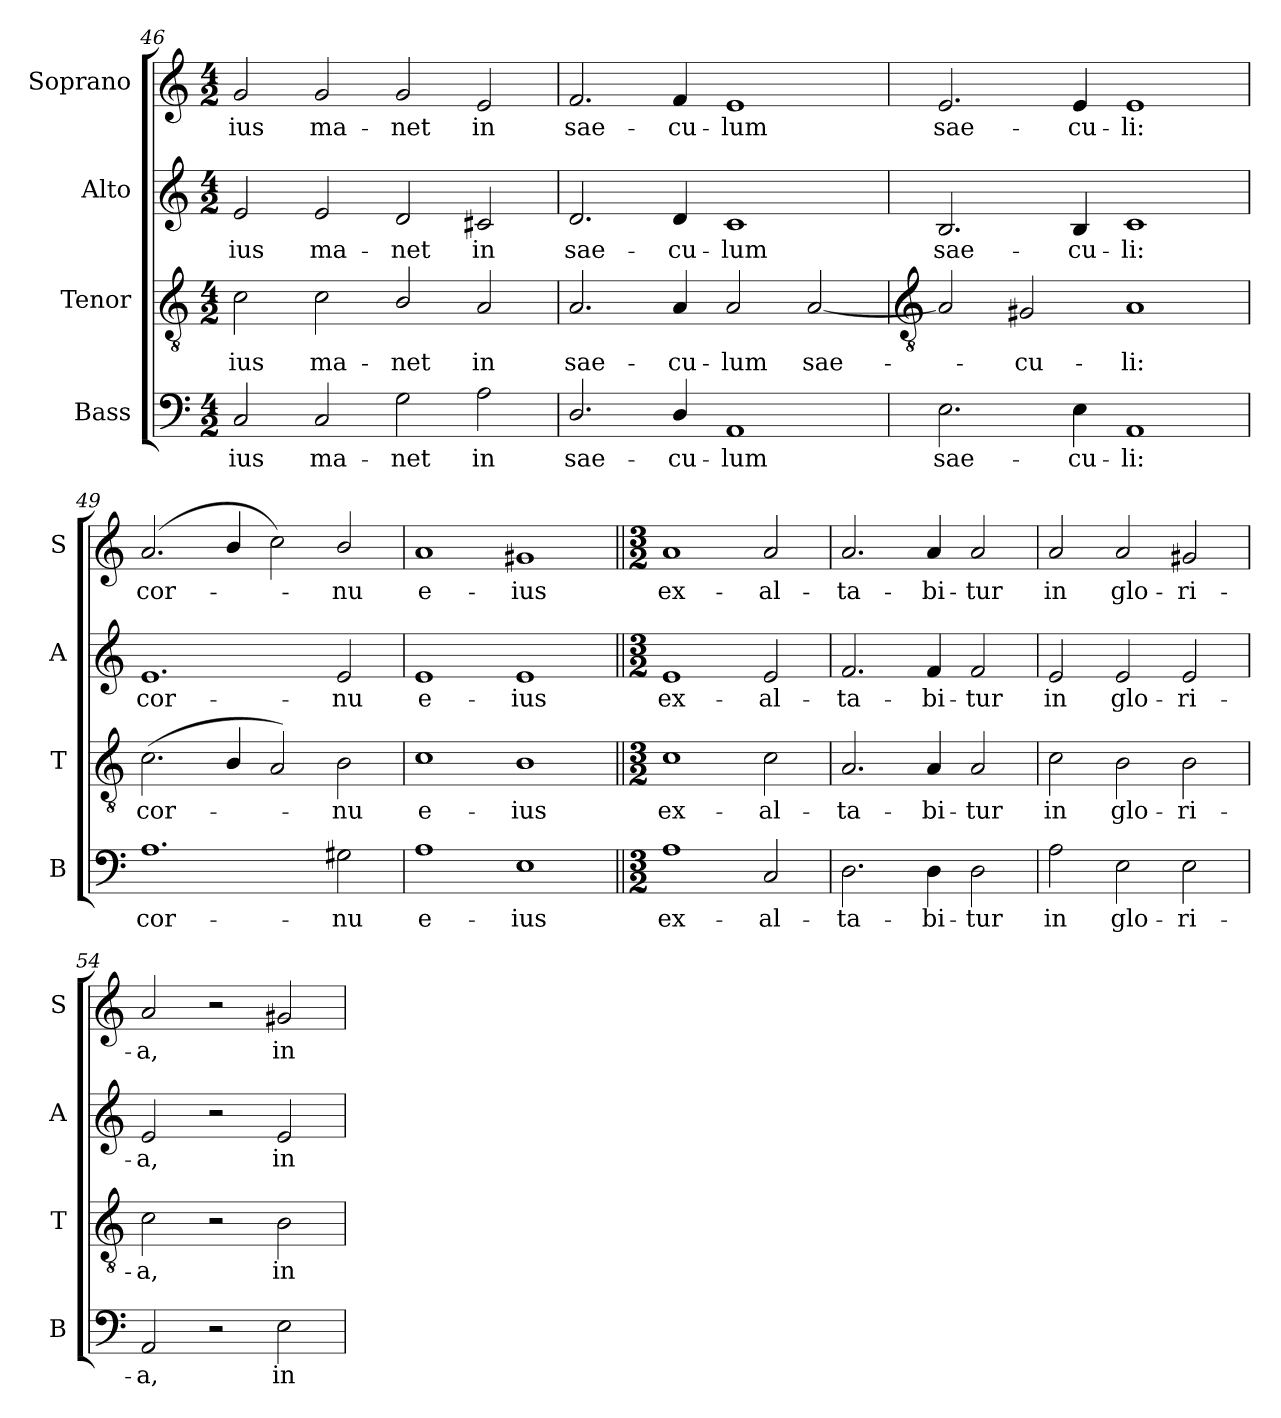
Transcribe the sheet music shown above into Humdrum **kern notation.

**kern	**text	**kern	**text	**kern	**text	**kern	**text
*part4	*part4	*part3	*part3	*part2	*part2	*part1	*part1
*staff4	*staff4	*staff3	*staff3	*staff2	*staff2	*staff1	*staff1
*I"Bass	*	*I"Tenor	*	*I"Alto	*	*I"Soprano	*
*I'B	*	*I'T	*	*I'A	*	*I'S	*
*clefF4	*	*clefGv2	*	*clefG2	*	*clefG2	*
*k[]	*	*k[]	*	*k[]	*	*k[]	*
*C:	*	*C:	*	*C:	*	*C:	*
*M4/2	*	*M4/2	*	*M4/2	*	*M4/2	*
=46	=46	=46	=46	=46	=46	=46	=46
!	!LO:LY:b	!	!LO:LY:b	!	!LO:LY:b	!	!LO:LY:b
2C	-ius	2c	-ius	2e	-ius	2g	-ius
!	!LO:LY:b	!	!LO:LY:b	!	!LO:LY:b	!	!LO:LY:b
2C	ma-	2c	ma-	2e	ma-	2g	ma-
!	!LO:LY:b	!	!LO:LY:b	!	!LO:LY:b	!	!LO:LY:b
2G	-net	2B/	-net	2d	-net	2g	-net
!	!LO:LY:b	!	!LO:LY:b	!	!LO:LY:b	!	!LO:LY:b
2A	in	2A	in	2c#X	in	2e	in
=47	=47	=47	=47	=47	=47	=47	=47
!	!LO:LY:b	!	!LO:LY:b	!	!LO:LY:b	!	!LO:LY:b
2.D/	sae-	2.A	sae-	2.d	sae-	2.f	sae-
!	!LO:LY:b	!	!LO:LY:b	!	!LO:LY:b	!	!LO:LY:b
4D/	-cu-	4A	-cu-	4d	-cu-	4f	-cu-
!	!LO:LY:b	!	!LO:LY:b	!	!LO:LY:b	!	!LO:LY:b
1AA	-lum	2A	-lum	1c	-lum	1e	-lum
!	!	!	!LO:LY:b	!	!	!	!
.	.	[2A	sae-	.	.	.	.
!!LO:LB:g=z
=48	=48	=48	=48	=48	=48	=48	=48
*	*	*clefGv2	*	*	*	*	*
!	!LO:LY:b	!	!	!	!LO:LY:b	!	!LO:LY:b
2.E	sae-	2A]	.	2.B	sae-	2.e	sae-
!	!	!	!LO:LY:b	!	!	!	!
.	.	2G#X	cu-	.	.	.	.
!	!LO:LY:b	!	!	!	!LO:LY:b	!	!LO:LY:b
4E	-cu-	.	.	4B	-cu-	4e	-cu-
!	!LO:LY:b	!	!LO:LY:b	!	!LO:LY:b	!	!LO:LY:b
1AA	-li:	1A	-li:	1c	-li:	1e	-li:
=49	=49	=49	=49	=49	=49	=49	=49
!	!LO:LY:b	!	!LO:LY:b	!	!LO:LY:b	!	!LO:LY:b
1.A	cor-	(<2.c	cor-	1.e	cor-	(<2.a	cor-
.	.	4B/	.	.	.	4b/	.
.	.	2A)	.	.	.	2cc)	.
!	!LO:LY:b	!	!LO:LY:b	!	!LO:LY:b	!	!LO:LY:b
2G#X	-nu	2B	nu	2e	-nu	2b/	nu
=50	=50	=50	=50	=50	=50	=50	=50
!	!LO:LY:b	!	!LO:LY:b	!	!LO:LY:b	!	!LO:LY:b
1A	e-	1c	e-	1e	e-	1a	e-
!	!LO:LY:b	!	!LO:LY:b	!	!LO:LY:b	!	!LO:LY:b
1E	-ius	1B	-ius	1e	-ius	1g#X	-ius
=51||	=51||	=51||	=51||	=51||	=51||	=51||	=51||
*M3/2	*	*M3/2	*	*M3/2	*	*M3/2	*
!	!LO:LY:b	!	!LO:LY:b	!	!LO:LY:b	!	!LO:LY:b
1A	ex-	1c	ex-	1e	ex-	1a	ex-
!	!LO:LY:b	!	!LO:LY:b	!	!LO:LY:b	!	!LO:LY:b
2C	-al-	2c	-al-	2e	-al-	2a	-al-
=52	=52	=52	=52	=52	=52	=52	=52
!	!LO:LY:b	!	!LO:LY:b	!	!LO:LY:b	!	!LO:LY:b
2.D	-ta-	2.A	-ta-	2.f	-ta-	2.a	-ta-
!	!LO:LY:b	!	!LO:LY:b	!	!LO:LY:b	!	!LO:LY:b
4D	-bi-	4A	-bi-	4f	-bi-	4a	-bi-
!	!LO:LY:b	!	!LO:LY:b	!	!LO:LY:b	!	!LO:LY:b
2D	-tur	2A	-tur	2f	-tur	2a	-tur
=53	=53	=53	=53	=53	=53	=53	=53
!	!LO:LY:b	!	!LO:LY:b	!	!LO:LY:b	!	!LO:LY:b
2A	in	2c	in	2e	in	2a	in
!	!LO:LY:b	!	!LO:LY:b	!	!LO:LY:b	!	!LO:LY:b
2E	glo-	2B	glo-	2e	glo-	2a	glo-
!	!LO:LY:b	!	!LO:LY:b	!	!LO:LY:b	!	!LO:LY:b
2E	-ri-	2B	-ri-	2e	-ri-	2g#X	-ri-
=54	=54	=54	=54	=54	=54	=54	=54
!	!LO:LY:b	!	!LO:LY:b	!	!LO:LY:b	!	!LO:LY:b
2AA	-a,	2c	-a,	2e	-a,	2a	-a,
2r	.	2r	.	2r	.	2r	.
!	!LO:LY:b	!	!LO:LY:b	!	!LO:LY:b	!	!LO:LY:b
2E	in	2B	in	2e	in	2g#X	in
=	=	=	=	=	=	=	=
*-	*-	*-	*-	*-	*-	*-	*-
